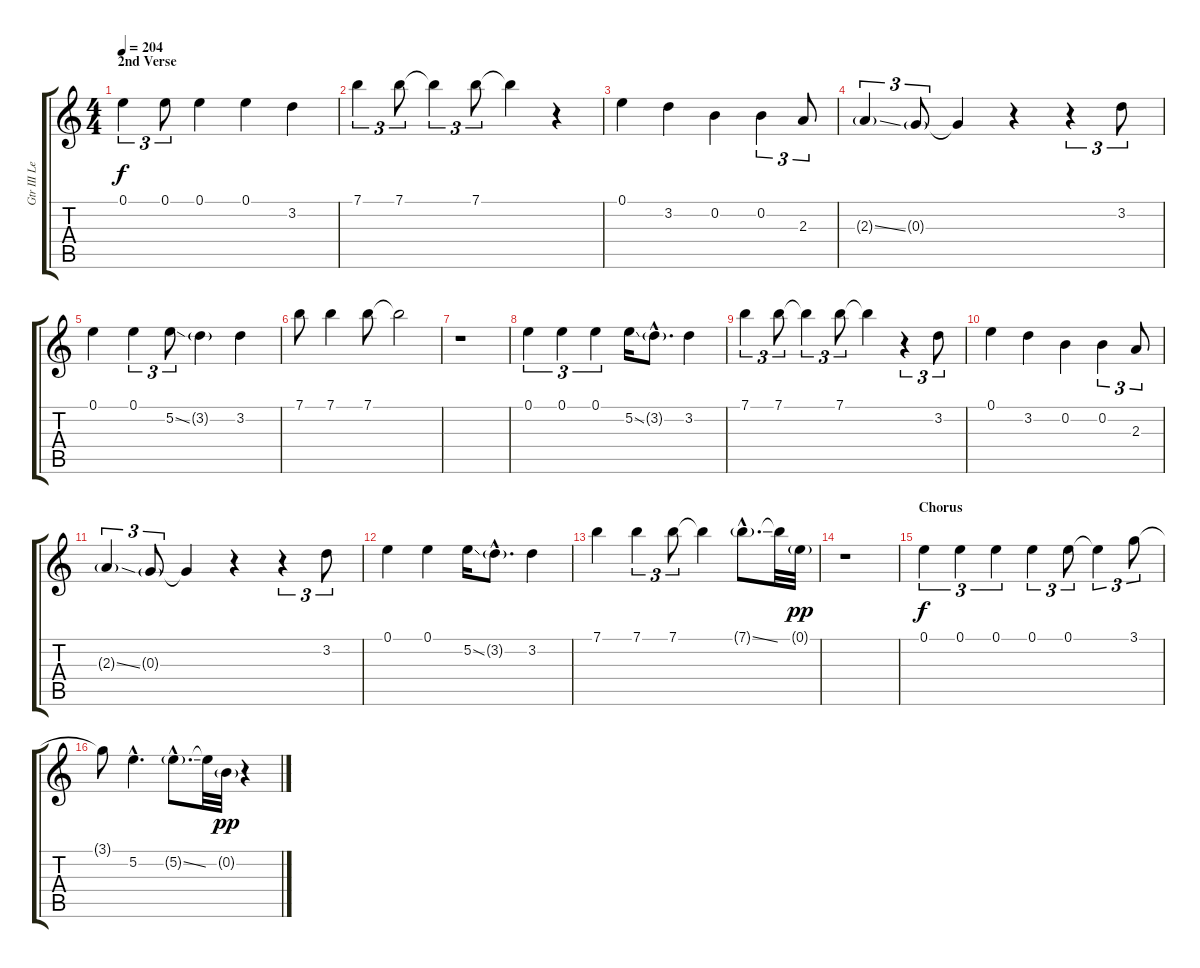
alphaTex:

\track ("Gtr III Lead & Voice " "Gtr III Le") {instrument overdrivenguitar}
\staff {score tabs}
\tuning (E4 B3 G3 D3 A2 E2) {hide}
\ts (4 4)
\section ("" "2nd Verse")
\tempo 204
\clef g2
\ks c
0.1.4{tu (3 2) dy f} 0.1.8{tu (3 2)} 0.1.4 0.1.4 3.2.4 |
7.1.4{tu (3 2)} 7.1.8{tu (3 2)} 7.1{t}.4{tu (3 2)} 7.1.8{tu (3 2)} 7.1{t}.4 r.4 |
0.1.4 3.2.4 0.2.4 0.2.4{tu (3 2)} 2.3.8{tu (3 2)} |
2.3{ss g}.4{tu (3 2)} 0.3{g}.8{tu (3 2)} 0.3{t}.4 r.4 r.4{tu (3 2)} 3.2.8{tu (3 2)} |
0.1.4 0.1.4{tu (3 2)} 5.2{ss}.8{tu (3 2)} 3.2{g}.4 3.2.4 |
7.1.8 7.1.4 7.1.8 7.1{t}.2 |
r.1 |
0.1.4{tu (3 2)} 0.1.4{tu (3 2)} 0.1.4{tu (3 2)} 5.2{ss}.16 3.2{g hac}.8{d} 3.2.4 |
7.1.4{tu (3 2)} 7.1.8{tu (3 2)} 7.1{t}.4{tu (3 2)} 7.1.8{tu (3 2)} 7.1{t}.4 r.4{tu (3 2)} 3.2.8{tu (3 2)} |
0.1.4 3.2.4 0.2.4 0.2.4{tu (3 2)} 2.3.8{tu (3 2)} |
2.3{ss g}.4{tu (3 2)} 0.3{g}.8{tu (3 2)} 0.3{t}.4 r.4 r.4{tu (3 2)} 3.2.8{tu (3 2)} |
0.1.4 0.1.4 5.2{ss}.16 3.2{g hac}.8{d} 3.2.4 |
7.1.4 7.1.4{tu (3 2)} 7.1.8{tu (3 2)} 7.1{t}.4 7.1{ss g hac}.8{d} 7.1{t}.32 0.1{g}.32{dy pp} |
r.1 |
\section ("" "Chorus")
0.1.4{tu (3 2) dy f} 0.1.4{tu (3 2)} 0.1.4{tu (3 2)} 0.1.4{tu (3 2)} 0.1.8{tu (3 2)} 0.1{t}.4{tu (3 2)} 3.1.8{tu (3 2)} |
3.1{t}.8 5.2{hac}.4{d} 5.2{ss g hac}.8{d} 5.2{t}.32 0.2{g}.32{dy pp} r.4
